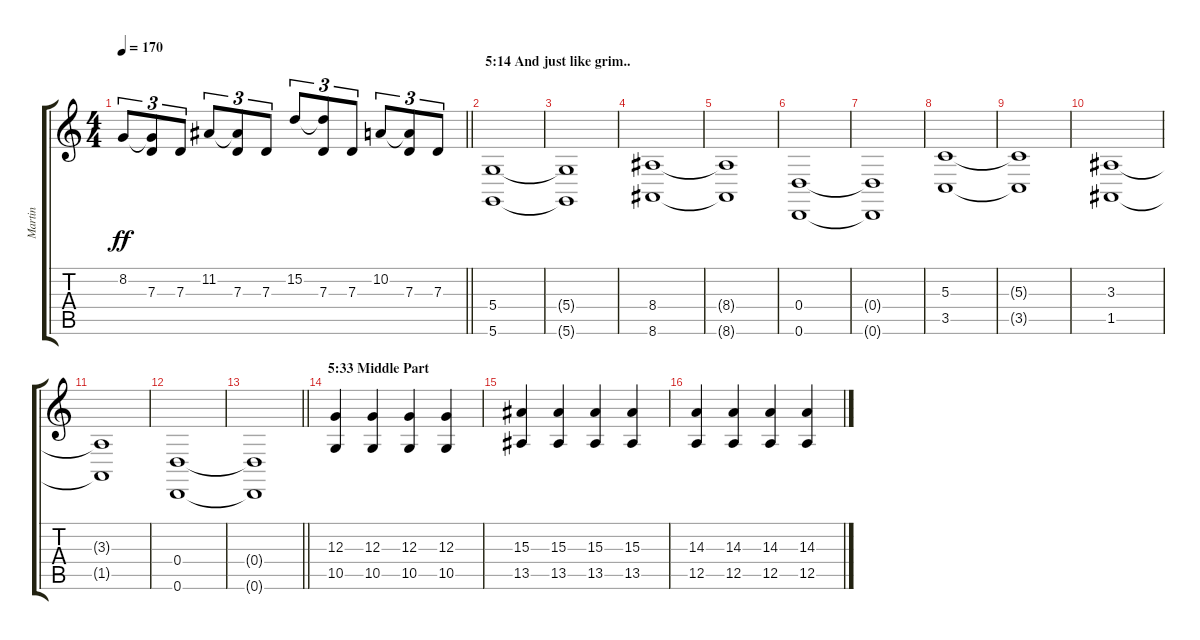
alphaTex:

\track ("Martin" "Martin") {instrument brightacousticpiano}
\staff {score tabs}
\tuning (E4 B3 G3 D3 A2 D2) {hide}
\ts (4 4)
\tempo 170
\clef g2
\barLineRight lightlight
\ks c
8.2.8{tu (3 2) dy ff} (8.2{t} 7.3).8{tu (3 2)} 7.3.8{tu (3 2)} 11.2.8{tu (3 2)} (11.2{t} 7.3).8{tu (3 2)} 7.3.8{tu (3 2)} 15.2.8{tu (3 2)} (15.2{t} 7.3).8{tu (3 2)} 7.3.8{tu (3 2)} 10.2.8{tu (3 2)} (10.2{t} 7.3).8{tu (3 2)} 7.3.8{tu (3 2)} |
\section ("" "5:14 And just like grim..")
(5.4 5.6).1 |
(5.4{t} 5.6{t}).1 |
(8.4 8.6).1 |
(8.4{t} 8.6{t}).1 |
(0.4 0.6).1 |
(0.4{t} 0.6{t}).1 |
(5.3 3.5).1 |
(5.3{t} 3.5{t}).1 |
(3.3 1.5).1 |
(3.3{t} 1.5{t}).1 |
(0.4 0.6).1 |
\barLineRight lightlight
(0.4{t} 0.6{t}).1 |
\section ("" "5:33 Middle Part")
(12.3 10.5).4 (12.3 10.5).4 (12.3 10.5).4 (12.3 10.5).4 |
(15.3 13.5).4 (15.3 13.5).4 (15.3 13.5).4 (15.3 13.5).4 |
(14.3 12.5).4 (14.3 12.5).4 (14.3 12.5).4 (14.3 12.5).4
